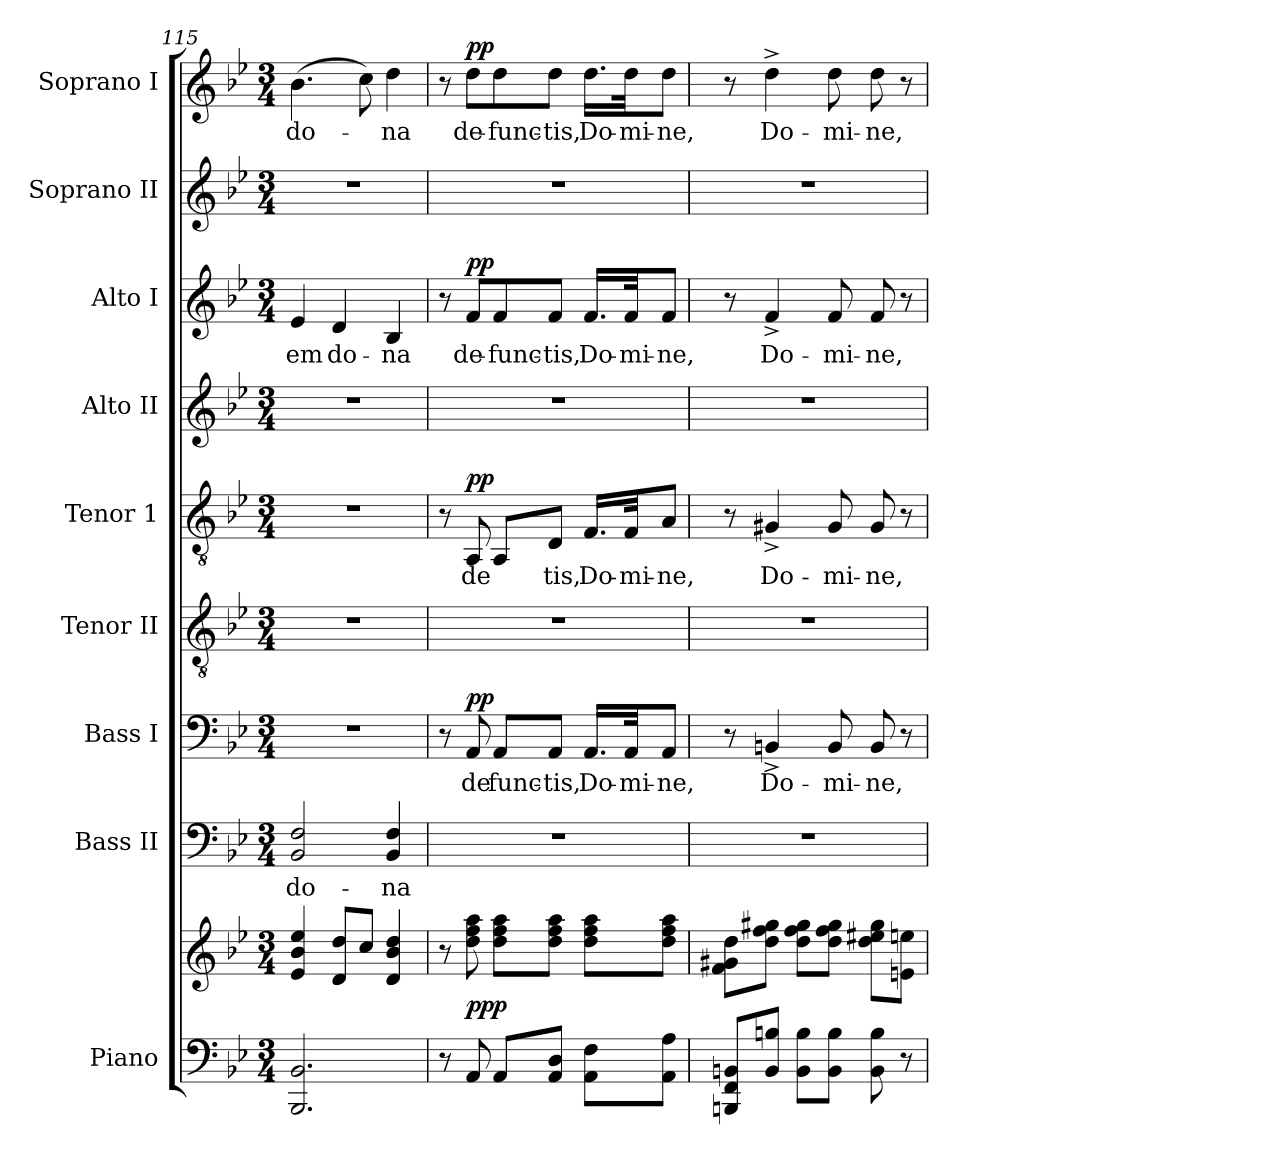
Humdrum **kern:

**kern	**kern	**dynam	**kern	**text	**kern	**text	**dynam	**kern	**kern	**text	**dynam	**kern	**kern	**text	**dynam	**kern	**kern	**text	**dynam
*part9	*part9	*part9	*part8	*part8	*part7	*part7	*part7	*part6	*part5	*part5	*part5	*part4	*part3	*part3	*part3	*part2	*part1	*part1	*part1
*staff10	*staff9	*staff9/10	*staff8	*staff8	*staff7	*staff7	*staff7	*staff6	*staff5	*staff5	*staff5	*staff4	*staff3	*staff3	*staff3	*staff2	*staff1	*staff1	*staff1
*I"Piano	*	*	*I"Bass II	*	*I"Bass I	*	*	*I"Tenor II	*I"Tenor 1	*	*	*I"Alto II	*I"Alto I	*	*	*I"Soprano II	*I"Soprano I	*	*
*I'Pno.	*	*	*I'B	*	*I'B	*	*	*I'T.	*I'T.	*	*	*I'A	*I'A	*	*	*I'S	*I'S	*	*
*clefF4	*clefG2	*	*clefF4	*	*clefF4	*	*	*clefGv2	*clefGv2	*	*	*clefG2	*clefG2	*	*	*clefG2	*clefG2	*	*
*	*	*	*	*	*	*	*	*ITrd7c12	*ITrd7c12	*	*	*	*	*	*	*	*	*	*
*k[b-e-]	*k[b-e-]	*	*k[b-e-]	*	*k[b-e-]	*	*	*k[b-e-]	*k[b-e-]	*	*	*k[b-e-]	*k[b-e-]	*	*	*k[b-e-]	*k[b-e-]	*	*
*g:	*g:	*	*g:	*	*g:	*	*	*g:	*g:	*	*	*g:	*g:	*	*	*g:	*g:	*	*
*M3/4	*M3/4	*	*M3/4	*	*M3/4	*	*	*M3/4	*M3/4	*	*	*M3/4	*M3/4	*	*	*M3/4	*M3/4	*	*
=115	=115	=115	=115	=115	=115	=115	=115	=115	=115	=115	=115	=115	=115	=115	=115	=115	=115	=115	=115
!	!	!	!	!LO:LY:b:color=#000000	!LO:N:vis=1	!	!	!LO:N:vis=1	!LO:N:vis=1	!	!	!LO:N:vis=1	!	!	!	!	!	!	!
!	!	!	!	!	!	!	!	!	!	!	!	!	!	!LO:LY:b:color=#000000	!	!LO:N:vis=1	!	!	!
!	!	!	!	!	!	!	!	!	!	!	!	!	!	!	!	!	!	!LO:LY:b:color=#000000	!
2.BBB-i/ 2.BB-i	4e-i/ 4b-i 4ee-i	.	2BB-i/ 2Fi	do-	2.r	.	.	2.r	2.r	.	.	2.r	4e-i/	-em	.	2.r	(4.b-i\	do-	.
!	!	!	!	!	!	!	!	!	!	!	!	!	!	!LO:LY:b:color=#000000	!	!	!	!	!
.	8di/ 8ddiL	.	.	.	.	.	.	.	.	.	.	.	4di/	do-	.	.	.	.	.
.	8cci/J	.	.	.	.	.	.	.	.	.	.	.	.	.	.	.	8cci\)	.	.
!	!	!	!	!LO:LY:b:color=#000000	!	!	!	!	!	!	!	!	!	!	!	!	!	!	!
!	!	!	!	!	!	!	!	!	!	!	!	!	!	!LO:LY:b:color=#000000	!	!	!	!	!
!	!	!	!	!	!	!	!	!	!	!	!	!	!	!	!	!	!	!LO:LY:b:color=#000000	!
.	4di/ 4b-i 4ddi	.	4BB-i/ 4Fi	-na	.	.	.	.	.	.	.	.	4B-i/	-na	.	.	4ddi\	-na	.
!!LO:PB:g=z
=116	=116	=116	=116	=116	=116	=116	=116	=116	=116	=116	=116	=116	=116	=116	=116	=116	=116	=116	=116
!	!	!	!LO:N:vis=1	!	!	!	!	!LO:N:vis=1	!	!	!	!LO:N:vis=1	!	!	!	!LO:N:vis=1	!	!	!
*	*	*	*	*	*^	*	*	*	*^	*	*	*	*	*	*	*	*	*	*
8r	8r	.	2.r	.	8r	8ryy	.	.	2.r	8r	8ryy	.	.	2.r	8r	.	.	2.r	8r	.	.
!	!	!	!	!	!	!	!LO:LY:b:color=#000000	!	!	!	!	!	!	!	!	!	!	!	!	!	!
!	!	!	!	!	!	!	!	!	!	!	!	!LO:LY:b:color=#000000	!	!	!	!	!	!	!	!	!
!	!	!	!	!	!	!	!	!	!	!	!	!	!	!	!	!LO:LY:b:color=#000000	!	!	!	!	!
!	!	!	!	!	!	!	!	!	!	!	!	!	!	!	!	!	!	!	!	!LO:LY:b:color=#000000	!
8AAi/	8ddi\ 8ffi 8aai	p pp	.	.	8ryy	8AAi/	de-	pp	.	8ryy	8AAAi/	de-	pp	.	8fi/L	de-	pp	.	8ddi\L	de-	pp
!	!	!	!	!	!	!	!LO:LY:b:color=#000000	!	!	!	!	!	!	!	!	!	!	!	!	!	!
!	!	!	!	!	!	!	!	!	!	!	!	!	!	!	!	!LO:LY:b:color=#000000	!	!	!	!	!
!	!	!	!	!	!	!	!	!	!	!	!	!	!	!	!	!	!	!	!	!LO:LY:b:color=#000000	!
8AAi/L	8ddi\ 8ffi 8aaiL	.	.	.	8AAi/L	2ryy	-func-	.	.	8AAAi/L	2ryy	.	.	.	8fi/	-func-	.	.	8ddi\	-func-	.
!	!	!	!	!	!	!	!LO:LY:b:color=#000000	!	!	!	!	!	!	!	!	!	!	!	!	!	!
!	!	!	!	!	!	!	!	!	!	!	!	!LO:LY:b:color=#000000	!	!	!	!	!	!	!	!	!
!	!	!	!	!	!	!	!	!	!	!	!	!	!	!	!	!LO:LY:b:color=#000000	!	!	!	!	!
!	!	!	!	!	!	!	!	!	!	!	!	!	!	!	!	!	!	!	!	!LO:LY:b:color=#000000	!
8AAi/ 8DiJ	8ddi\ 8ffi 8aaiJ	.	.	.	8AAi/J	.	-tis,	.	.	8DDi/J	.	-tis,	.	.	8fi/J	-tis,	.	.	8ddi\J	-tis,	.
!	!	!	!	!	!	!	!LO:LY:b:color=#000000	!	!	!	!	!	!	!	!	!	!	!	!	!	!
!	!	!	!	!	!	!	!	!	!	!	!	!LO:LY:b:color=#000000	!	!	!	!	!	!	!	!	!
!	!	!	!	!	!	!	!	!	!	!	!	!	!	!	!	!LO:LY:b:color=#000000	!	!	!	!	!
!	!	!	!	!	!	!	!	!	!	!	!	!	!	!	!	!	!	!	!	!LO:LY:b:color=#000000	!
8AAi\ 8FiL	8ddi\ 8ffi 8aaiL	.	.	.	16.AAi/LL	.	Do-	.	.	16.FFi/LL	.	Do-	.	.	16.fi/LL	Do-	.	.	16.ddi\LL	Do-	.
!	!	!	!	!	!	!	!LO:LY:b:color=#000000	!	!	!	!	!	!	!	!	!	!	!	!	!	!
!	!	!	!	!	!	!	!	!	!	!	!	!LO:LY:b:color=#000000	!	!	!	!	!	!	!	!	!
!	!	!	!	!	!	!	!	!	!	!	!	!	!	!	!	!LO:LY:b:color=#000000	!	!	!	!	!
!	!	!	!	!	!	!	!	!	!	!	!	!	!	!	!	!	!	!	!	!LO:LY:b:color=#000000	!
.	.	.	.	.	32AAi/Jk	.	-mi-	.	.	32FFi/Jk	.	-mi-	.	.	32fi/Jk	-mi-	.	.	32ddi\Jk	-mi-	.
!	!	!	!	!	!	!	!LO:LY:b:color=#000000	!	!	!	!	!	!	!	!	!	!	!	!	!	!
!	!	!	!	!	!	!	!	!	!	!	!	!LO:LY:b:color=#000000	!	!	!	!	!	!	!	!	!
!	!	!	!	!	!	!	!	!	!	!	!	!	!	!	!	!LO:LY:b:color=#000000	!	!	!	!	!
!	!	!	!	!	!	!	!	!	!	!	!	!	!	!	!	!	!	!	!	!LO:LY:b:color=#000000	!
8AAi\ 8AiJ	8ddi\ 8ffi 8aaiJ	.	.	.	8AAi/J	.	-ne,	.	.	8AAi/J	.	-ne,	.	.	8fi/J	-ne,	.	.	8ddi\J	-ne,	.
*	*	*	*	*	*v	*v	*	*	*	*v	*v	*	*	*	*	*	*	*	*	*	*
=117	=117	=117	=117	=117	=117	=117	=117	=117	=117	=117	=117	=117	=117	=117	=117	=117	=117	=117	=117
!	!	!	!LO:N:vis=1	!	!	!	!	!LO:N:vis=1	!	!	!	!LO:N:vis=1	!	!	!	!LO:N:vis=1	!	!	!
8BBBni/ 8FFi 8BBniL	8fi\ 8g#Xi 8ddiL	.	2.r	.	8r	.	.	2.r	8r	.	.	2.r	8r	.	.	2.r	8r	.	.
!	!	!	!	!	!	!LO:LY:b:color=#000000	!	!	!	!	!	!	!	!	!	!	!	!	!
!	!	!	!	!	!	!	!	!	!	!LO:LY:b:color=#000000	!	!	!	!	!	!	!	!	!
!	!	!	!	!	!	!	!	!	!	!	!	!	!	!LO:LY:b:color=#000000	!	!	!	!	!
!	!	!	!	!	!	!	!	!	!	!	!	!	!	!	!	!	!	!LO:LY:b:color=#000000	!
8BBi/ 8BniJ	8ddi\ 8ffi 8gg#XiJ	.	.	.	4BBn^i/	Do-	.	.	4GG#X^i/	Do-	.	.	4f^i/	Do-	.	.	4dd^i\	Do-	.
8BBi\ 8BiL	8ddi\ 8ffi 8gg#iL	.	.	.	.	.	.	.	.	.	.	.	.	.	.	.	.	.	.
!	!	!	!	!	!	!LO:LY:b:color=#000000	!	!	!	!	!	!	!	!	!	!	!	!	!
!	!	!	!	!	!	!	!	!	!	!LO:LY:b:color=#000000	!	!	!	!	!	!	!	!	!
!	!	!	!	!	!	!	!	!	!	!	!	!	!	!LO:LY:b:color=#000000	!	!	!	!	!
!	!	!	!	!	!	!	!	!	!	!	!	!	!	!	!	!	!	!LO:LY:b:color=#000000	!
8BBi\ 8BiJ	8ddi\ 8ffi 8gg#iJ	.	.	.	8BBi/	-mi-	.	.	8GG#i/	-mi-	.	.	8fi/	-mi-	.	.	8ddi\	-mi-	.
!	!	!	!	!	!	!LO:LY:b:color=#000000	!	!	!	!	!	!	!	!	!	!	!	!	!
!	!	!	!	!	!	!	!	!	!	!LO:LY:b:color=#000000	!	!	!	!	!	!	!	!	!
!	!	!	!	!	!	!	!	!	!	!	!	!	!	!LO:LY:b:color=#000000	!	!	!	!	!
!	!	!	!	!	!	!	!	!	!	!	!	!	!	!	!	!	!	!LO:LY:b:color=#000000	!
8BBi\ 8Bi	8ddi\ 8ee#Xi 8gg#iL	.	.	.	8BBi/	-ne,	.	.	8GG#i/	-ne,	.	.	8fi/	-ne,	.	.	8ddi\	-ne,	.
8r	8eni\ 8eeniJ	.	.	.	8r	.	.	.	8r	.	.	.	8r	.	.	.	8r	.	.
=	=	=	=	=	=	=	=	=	=	=	=	=	=	=	=	=	=	=	=
*-	*-	*-	*-	*-	*-	*-	*-	*-	*-	*-	*-	*-	*-	*-	*-	*-	*-	*-	*-
